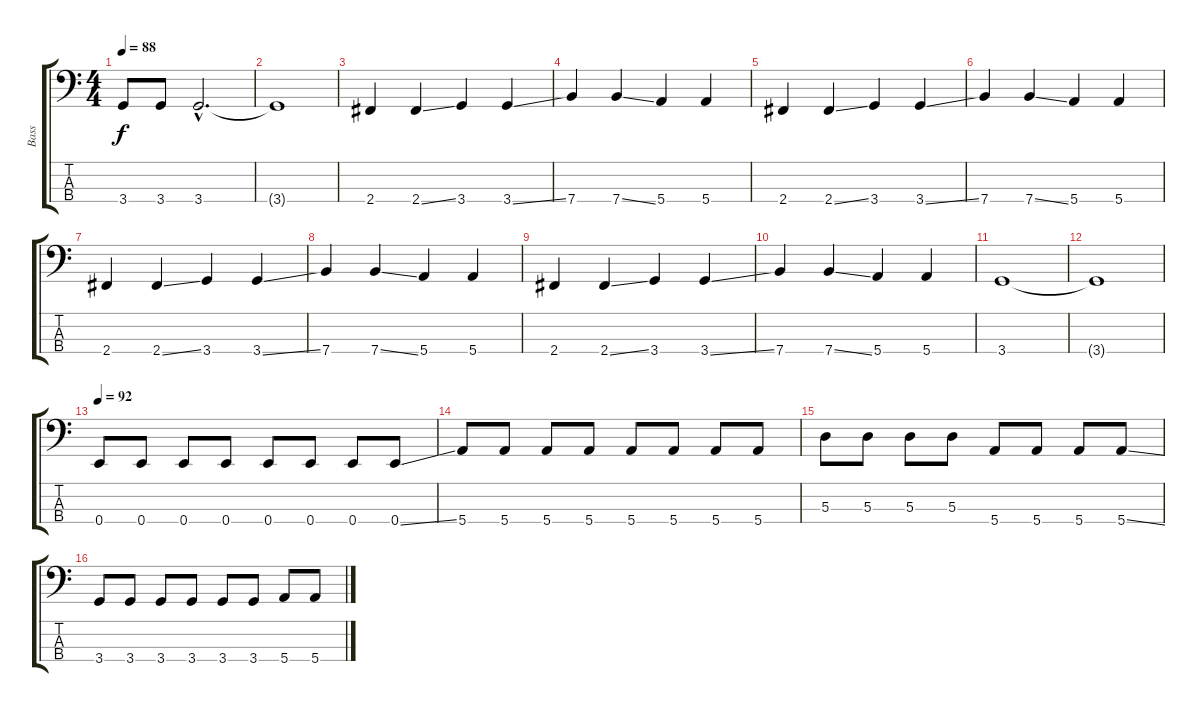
\track ("Bass" "Bass") {instrument electricbasspick}
\staff {score tabs}
\tuning (G2 D2 A1 E1) {hide}
\ts (4 4)
\tempo 88
\clef f4
\ks c
3.4.8{dy f} 3.4.8 3.4{hac}.2{d} |
3.4{t}.1 |
2.4.4 2.4{ss}.4 3.4.4 3.4{ss}.4 |
7.4.4 7.4{ss}.4 5.4.4 5.4.4 |
2.4.4 2.4{ss}.4 3.4.4 3.4{ss}.4 |
7.4.4 7.4{ss}.4 5.4.4 5.4.4 |
2.4.4 2.4{ss}.4 3.4.4 3.4{ss}.4 |
7.4.4 7.4{ss}.4 5.4.4 5.4.4 |
2.4.4 2.4{ss}.4 3.4.4 3.4{ss}.4 |
7.4.4 7.4{ss}.4 5.4.4 5.4.4 |
3.4.1 |
3.4{t}.1 |
\tempo 92
0.4.8 0.4.8 0.4.8 0.4.8 0.4.8 0.4.8 0.4.8 0.4{ss}.8 |
5.4.8 5.4.8 5.4.8 5.4.8 5.4.8 5.4.8 5.4.8 5.4.8 |
5.3.8 5.3.8 5.3.8 5.3.8 5.4.8 5.4.8 5.4.8 5.4{ss}.8 |
3.4.8 3.4.8 3.4.8 3.4.8 3.4.8 3.4.8 5.4.8 5.4.8
